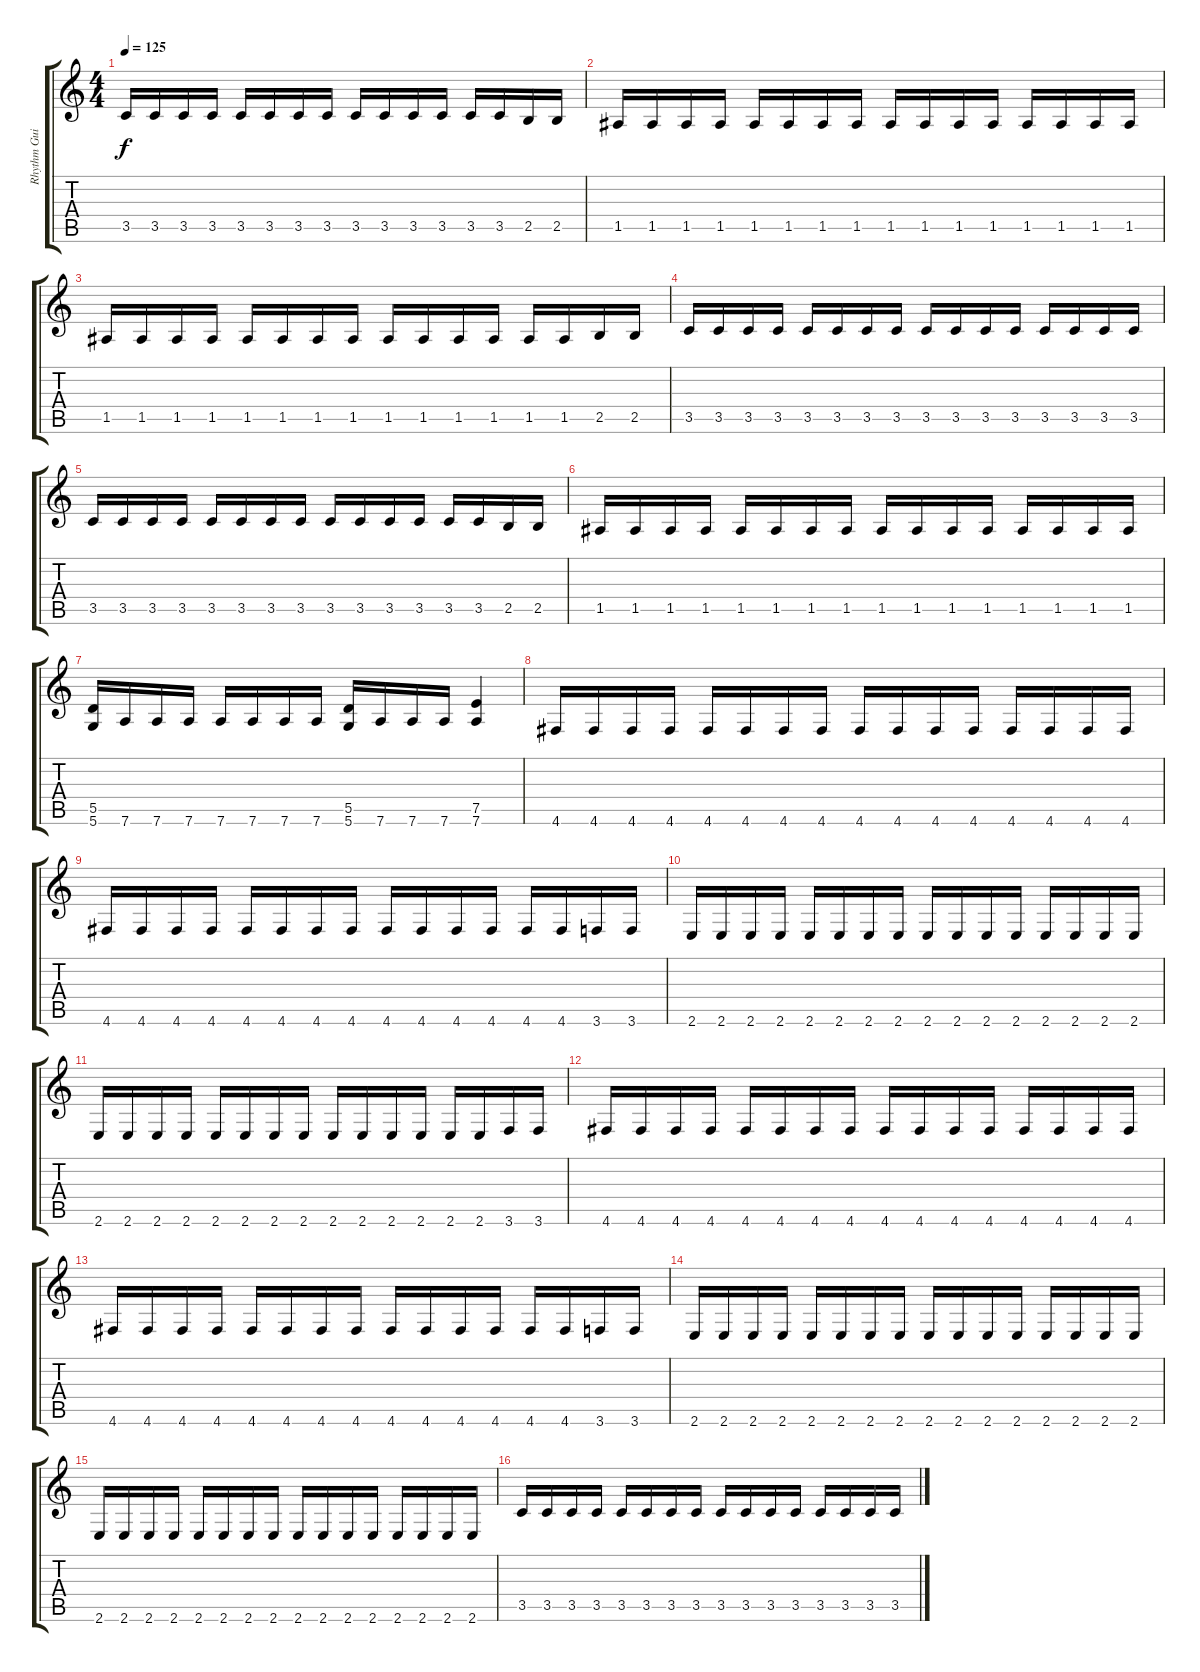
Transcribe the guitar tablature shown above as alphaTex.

\track ("Rhythm Guitar" "Rhythm Gui") {instrument distortionguitar}
\staff {score tabs}
\tuning (E4 B3 G3 D3 A2 D2) {hide}
\ts (4 4)
\tempo 125
\clef g2
\ks c
3.5.16{dy f} 3.5.16 3.5.16 3.5.16 3.5.16 3.5.16 3.5.16 3.5.16 3.5.16 3.5.16 3.5.16 3.5.16 3.5.16 3.5.16 2.5.16 2.5.16 |
1.5.16 1.5.16 1.5.16 1.5.16 1.5.16 1.5.16 1.5.16 1.5.16 1.5.16 1.5.16 1.5.16 1.5.16 1.5.16 1.5.16 1.5.16 1.5.16 |
1.5.16 1.5.16 1.5.16 1.5.16 1.5.16 1.5.16 1.5.16 1.5.16 1.5.16 1.5.16 1.5.16 1.5.16 1.5.16 1.5.16 2.5.16 2.5.16 |
3.5.16 3.5.16 3.5.16 3.5.16 3.5.16 3.5.16 3.5.16 3.5.16 3.5.16 3.5.16 3.5.16 3.5.16 3.5.16 3.5.16 3.5.16 3.5.16 |
3.5.16 3.5.16 3.5.16 3.5.16 3.5.16 3.5.16 3.5.16 3.5.16 3.5.16 3.5.16 3.5.16 3.5.16 3.5.16 3.5.16 2.5.16 2.5.16 |
1.5.16 1.5.16 1.5.16 1.5.16 1.5.16 1.5.16 1.5.16 1.5.16 1.5.16 1.5.16 1.5.16 1.5.16 1.5.16 1.5.16 1.5.16 1.5.16 |
(5.5 5.6).16 7.6.16 7.6.16 7.6.16 7.6.16 7.6.16 7.6.16 7.6.16 (5.5 5.6).16 7.6.16 7.6.16 7.6.16 (7.5 7.6).4 |
4.6.16 4.6.16 4.6.16 4.6.16 4.6.16 4.6.16 4.6.16 4.6.16 4.6.16 4.6.16 4.6.16 4.6.16 4.6.16 4.6.16 4.6.16 4.6.16 |
4.6.16 4.6.16 4.6.16 4.6.16 4.6.16 4.6.16 4.6.16 4.6.16 4.6.16 4.6.16 4.6.16 4.6.16 4.6.16 4.6.16 3.6.16 3.6.16 |
2.6.16 2.6.16 2.6.16 2.6.16 2.6.16 2.6.16 2.6.16 2.6.16 2.6.16 2.6.16 2.6.16 2.6.16 2.6.16 2.6.16 2.6.16 2.6.16 |
2.6.16 2.6.16 2.6.16 2.6.16 2.6.16 2.6.16 2.6.16 2.6.16 2.6.16 2.6.16 2.6.16 2.6.16 2.6.16 2.6.16 3.6.16 3.6.16 |
4.6.16 4.6.16 4.6.16 4.6.16 4.6.16 4.6.16 4.6.16 4.6.16 4.6.16 4.6.16 4.6.16 4.6.16 4.6.16 4.6.16 4.6.16 4.6.16 |
4.6.16 4.6.16 4.6.16 4.6.16 4.6.16 4.6.16 4.6.16 4.6.16 4.6.16 4.6.16 4.6.16 4.6.16 4.6.16 4.6.16 3.6.16 3.6.16 |
2.6.16 2.6.16 2.6.16 2.6.16 2.6.16 2.6.16 2.6.16 2.6.16 2.6.16 2.6.16 2.6.16 2.6.16 2.6.16 2.6.16 2.6.16 2.6.16 |
2.6.16 2.6.16 2.6.16 2.6.16 2.6.16 2.6.16 2.6.16 2.6.16 2.6.16 2.6.16 2.6.16 2.6.16 2.6.16 2.6.16 2.6.16 2.6.16 |
3.5.16 3.5.16 3.5.16 3.5.16 3.5.16 3.5.16 3.5.16 3.5.16 3.5.16 3.5.16 3.5.16 3.5.16 3.5.16 3.5.16 3.5.16 3.5.16
